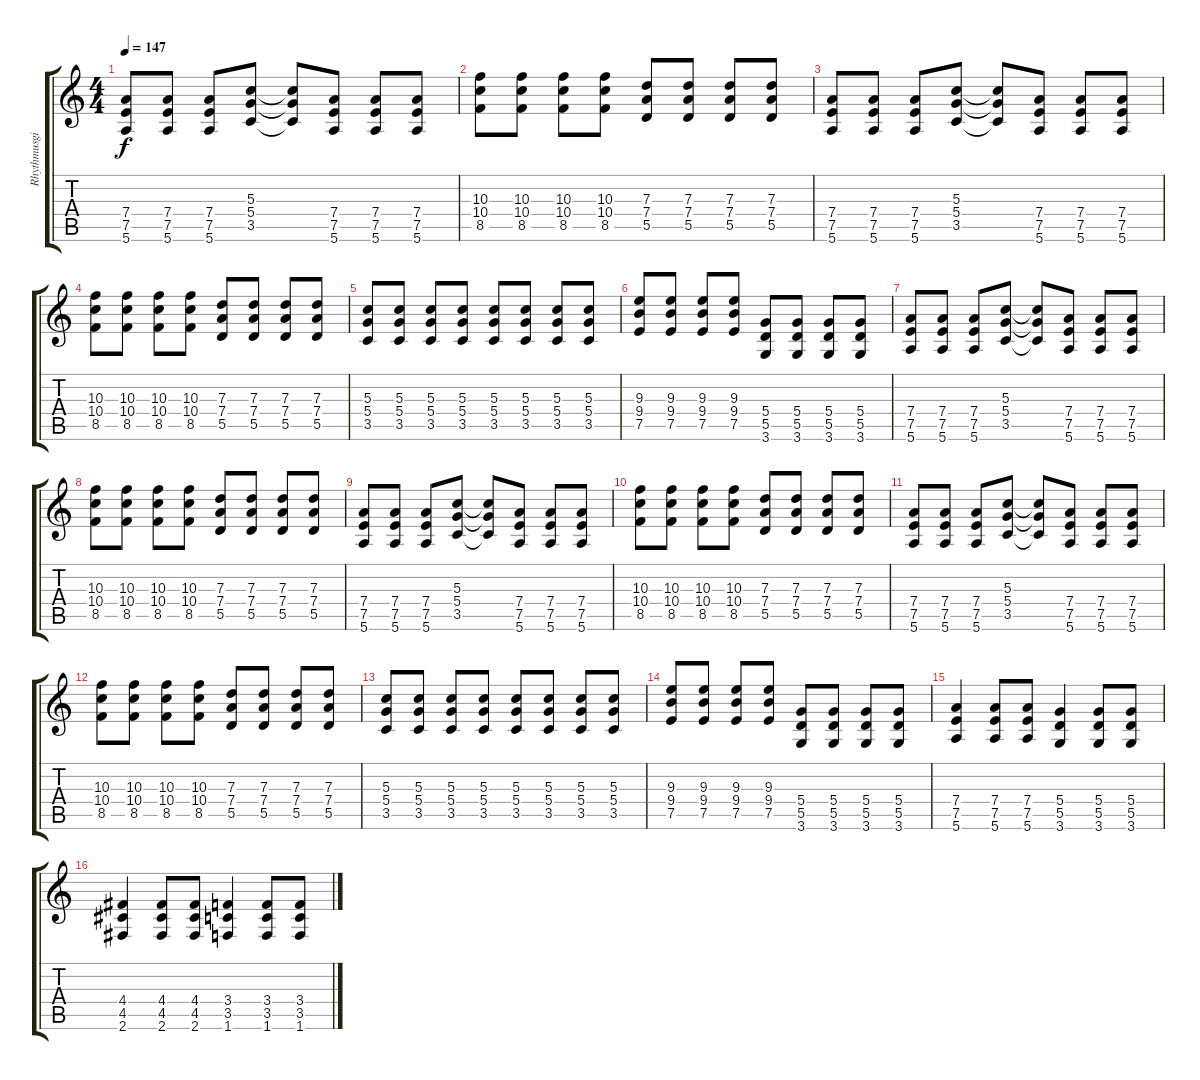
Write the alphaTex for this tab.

\track ("Rhythmusgitarre Overdub" "Rhythmusgi") {instrument distortionguitar}
\staff {score tabs}
\tuning (E4 B3 G3 D3 A2 E2) {hide}
\ts (4 4)
\tempo 147
\clef g2
\ks c
(7.4 7.5 5.6).8{dy f} (7.4 7.5 5.6).8 (7.4 7.5 5.6).8 (5.3 5.4 3.5).8 (5.3{t} 5.4{t} 3.5{t}).8 (7.4 7.5 5.6).8 (7.4 7.5 5.6).8 (7.4 7.5 5.6).8 |
(10.3 10.4 8.5).8 (10.3 10.4 8.5).8 (10.3 10.4 8.5).8 (10.3 10.4 8.5).8 (7.3 7.4 5.5).8 (7.3 7.4 5.5).8 (7.3 7.4 5.5).8 (7.3 7.4 5.5).8 |
(7.4 7.5 5.6).8 (7.4 7.5 5.6).8 (7.4 7.5 5.6).8 (5.3 5.4 3.5).8 (5.3{t} 5.4{t} 3.5{t}).8 (7.4 7.5 5.6).8 (7.4 7.5 5.6).8 (7.4 7.5 5.6).8 |
(10.3 10.4 8.5).8 (10.3 10.4 8.5).8 (10.3 10.4 8.5).8 (10.3 10.4 8.5).8 (7.3 7.4 5.5).8 (7.3 7.4 5.5).8 (7.3 7.4 5.5).8 (7.3 7.4 5.5).8 |
(5.3 5.4 3.5).8 (5.3 5.4 3.5).8 (5.3 5.4 3.5).8 (5.3 5.4 3.5).8 (5.3 5.4 3.5).8 (5.3 5.4 3.5).8 (5.3 5.4 3.5).8 (5.3 5.4 3.5).8 |
(9.3 9.4 7.5).8 (9.3 9.4 7.5).8 (9.3 9.4 7.5).8 (9.3 9.4 7.5).8 (5.4 5.5 3.6).8 (5.4 5.5 3.6).8 (5.4 5.5 3.6).8 (5.4 5.5 3.6).8 |
(7.4 7.5 5.6).8 (7.4 7.5 5.6).8 (7.4 7.5 5.6).8 (5.3 5.4 3.5).8 (5.3{t} 5.4{t} 3.5{t}).8 (7.4 7.5 5.6).8 (7.4 7.5 5.6).8 (7.4 7.5 5.6).8 |
(10.3 10.4 8.5).8 (10.3 10.4 8.5).8 (10.3 10.4 8.5).8 (10.3 10.4 8.5).8 (7.3 7.4 5.5).8 (7.3 7.4 5.5).8 (7.3 7.4 5.5).8 (7.3 7.4 5.5).8 |
(7.4 7.5 5.6).8 (7.4 7.5 5.6).8 (7.4 7.5 5.6).8 (5.3 5.4 3.5).8 (5.3{t} 5.4{t} 3.5{t}).8 (7.4 7.5 5.6).8 (7.4 7.5 5.6).8 (7.4 7.5 5.6).8 |
(10.3 10.4 8.5).8 (10.3 10.4 8.5).8 (10.3 10.4 8.5).8 (10.3 10.4 8.5).8 (7.3 7.4 5.5).8 (7.3 7.4 5.5).8 (7.3 7.4 5.5).8 (7.3 7.4 5.5).8 |
(7.4 7.5 5.6).8 (7.4 7.5 5.6).8 (7.4 7.5 5.6).8 (5.3 5.4 3.5).8 (5.3{t} 5.4{t} 3.5{t}).8 (7.4 7.5 5.6).8 (7.4 7.5 5.6).8 (7.4 7.5 5.6).8 |
(10.3 10.4 8.5).8 (10.3 10.4 8.5).8 (10.3 10.4 8.5).8 (10.3 10.4 8.5).8 (7.3 7.4 5.5).8 (7.3 7.4 5.5).8 (7.3 7.4 5.5).8 (7.3 7.4 5.5).8 |
(5.3 5.4 3.5).8 (5.3 5.4 3.5).8 (5.3 5.4 3.5).8 (5.3 5.4 3.5).8 (5.3 5.4 3.5).8 (5.3 5.4 3.5).8 (5.3 5.4 3.5).8 (5.3 5.4 3.5).8 |
(9.3 9.4 7.5).8 (9.3 9.4 7.5).8 (9.3 9.4 7.5).8 (9.3 9.4 7.5).8 (5.4 5.5 3.6).8 (5.4 5.5 3.6).8 (5.4 5.5 3.6).8 (5.4 5.5 3.6).8 |
(7.4 7.5 5.6).4 (7.4 7.5 5.6).8 (7.4 7.5 5.6).8 (5.4 5.5 3.6).4 (5.4 5.5 3.6).8 (5.4 5.5 3.6).8 |
(4.4 4.5 2.6).4 (4.4 4.5 2.6).8 (4.4 4.5 2.6).8 (3.4 3.5 1.6).4 (3.4 3.5 1.6).8 (3.4 3.5 1.6).8
